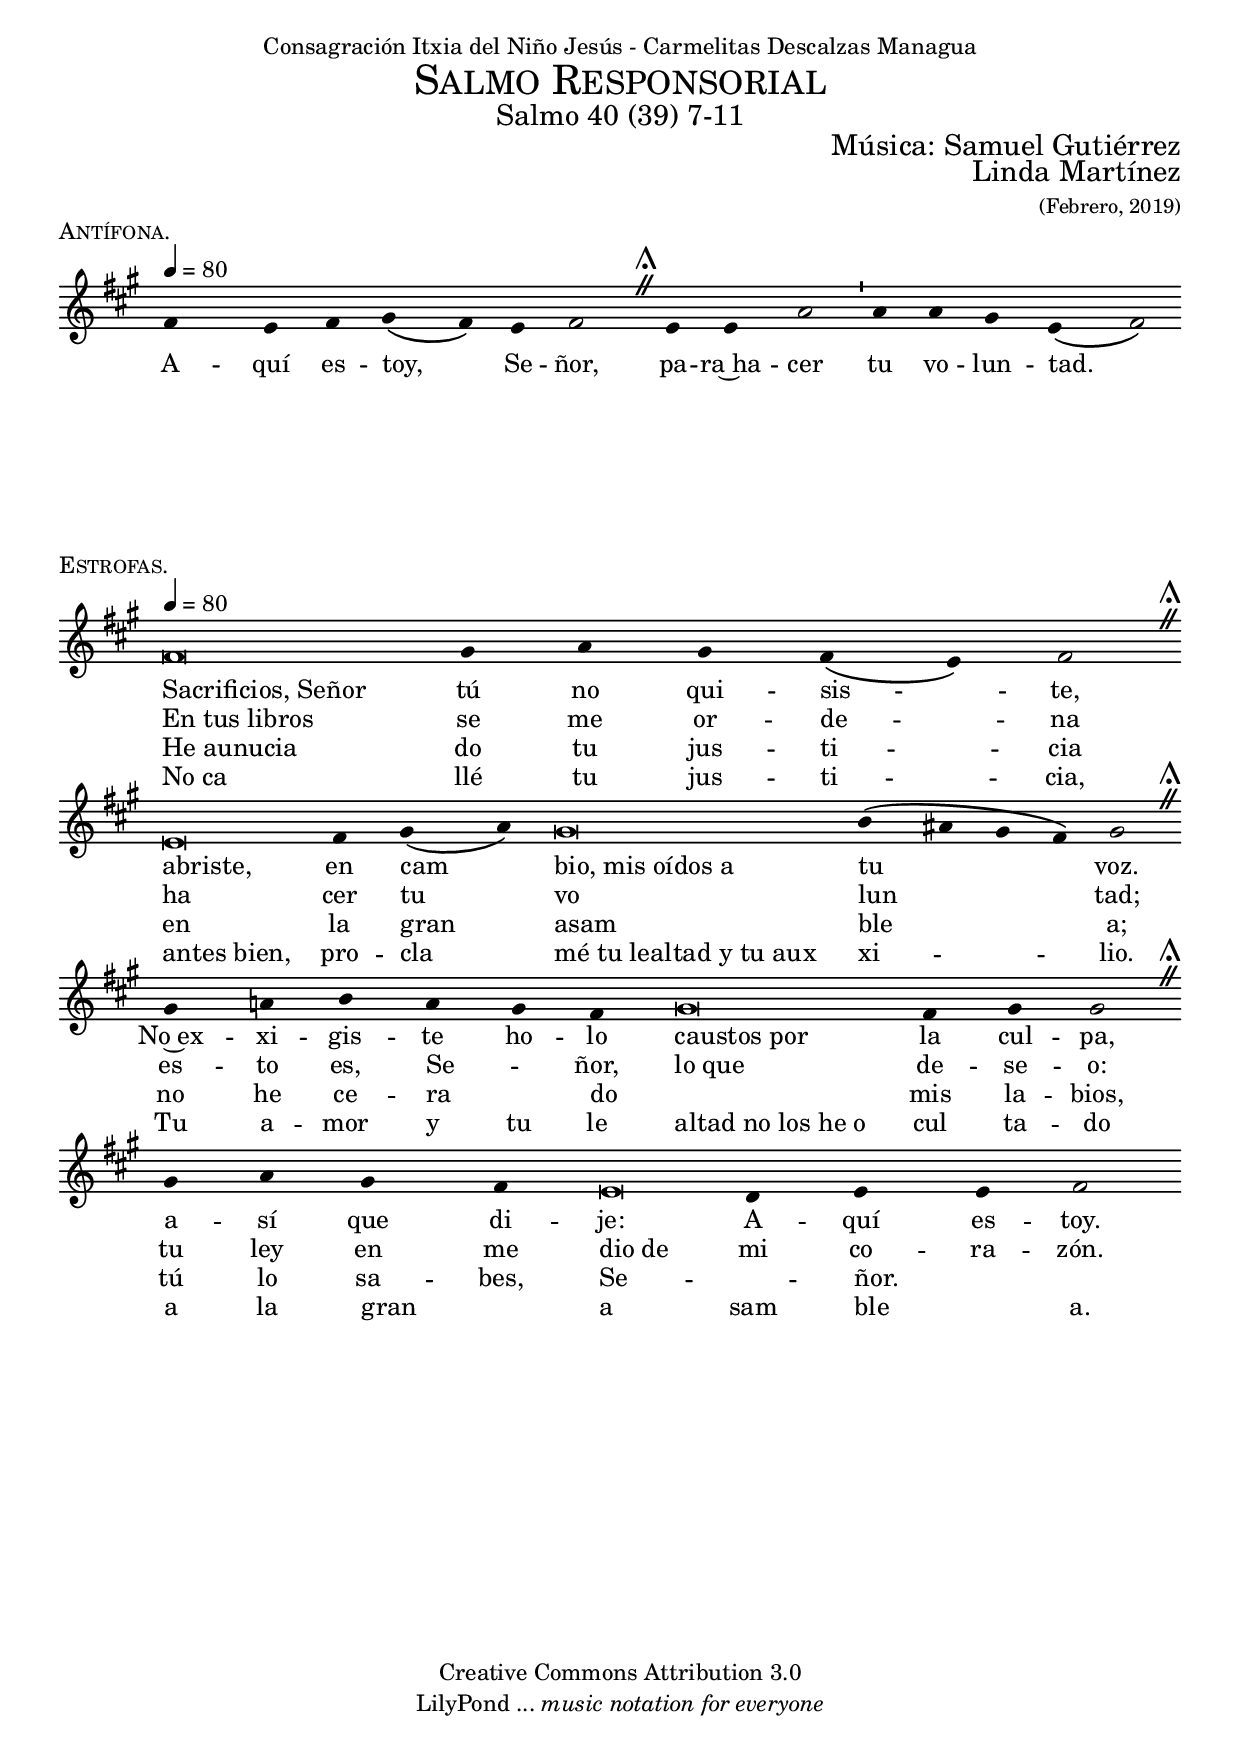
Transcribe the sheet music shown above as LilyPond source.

% ****************************************************************
%	Salmo responsorial - Melodia vaticana
%	by serach.sam@
% ****************************************************************
\language "espanol"
\version "2.19.82"

% --- includes
\include "gregorian.ly"

%#(set-global-staff-size 18.5)


% --- Cabecera
\markup { \fill-line { \center-column { \fontsize #5 \smallCaps "Salmo Responsorial" \fontsize #2 "Salmo 40 (39) 7-11" } } }
\markup { \fill-line { " " \fontsize #2 "Música: Samuel Gutiérrez"  } }
\markup { \fill-line { " " \right-column { \fontsize #2 "Linda Martínez" \small "(Febrero, 2019)" } } }
\header {
    dedication = "Consagración Itxia del Niño Jesús - Carmelitas Descalzas Managua"
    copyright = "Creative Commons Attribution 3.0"
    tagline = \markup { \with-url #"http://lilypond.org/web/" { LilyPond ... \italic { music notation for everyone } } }
    breakbefore = ##t
}

% --- Musica

% --- Antifona
melody_antifona = \relative do' {
  \tempo 4 = 80
  \key la \major
  \set Score.timing = ##f
  fas4 mi4 fas4 sols4( fas4) mi4 fas2 \divisioMaior
  mi4 mi4 la2 \divisioMinima la4 la4 sols4 mi4( fas2) \finalis \break
  s32
}
letter_antifona = \lyricmode {
  A -- quí es -- toy, Se -- ñor, pa -- ra~ha -- cer tu vo -- lun -- tad.
}
% --- acordes
harmony_antifona = \new ChordNames {
    \chordmode {
        \italianChords

    }
}

% --- Antifona
\score {
<<
    \new Voice = "antifona" <<
        \set Staff.midiInstrument = #"choir aahs"
        \melody_antifona
    >>
    \new Lyrics = "antifona" \lyricsto antifona \letter_antifona
>>
    \midi { }
    \layout {
      \context {
    \Staff \RemoveEmptyStaves
    % To use the setting globally, uncomment the following line:
    % \override VerticalAxisGroup.remove-first = ##t
  }
      \context {
        \Staff
        \remove "Time_signature_engraver"
        \remove "Bar_engraver"
        \hide Stem
      }
      \context {
        \Voice
        \override Stem.length = #0
      }
      \context {
        \Score
        barAlways = ##t
      }
    }
    \header {
      piece = \markup {\smallCaps "Antífona."}
    }
}


% --- Estrofa
melody_stanza = \relative do' {
  \tempo 4 = 80
  \key la \major
  \set Score.timing = ##f
  fas\breve sols4 la4 sols4 fas4( mi4) fas2 \divisioMaior \break
  mi\breve fas4 sols4( la4) sols\breve si4( las4 sols4 fas4) sols2 \divisioMaior \break
  sols4 la4 si4 la4 sols4 fas4 sols\breve fas4 sols4 sols2 \divisioMaior \break
  sols4 la4 sols4 fas4 mi\breve re4 mi4 mi4 fas2 \finalis \break
  s32-"R."
}
letter_stanza_uno = \lyricmode {
  \once \override LyricText.self-alignment-X = #LEFT
  "Sacrificios, Señor" tú no qui -- sis -- te,
  \once \override LyricText.self-alignment-X = #LEFT
  "abriste," en cam
  \once \override LyricText.self-alignment-X = #LEFT
  "bio, mis oídos a" tu voz.
  No~ex -- xi -- gis -- te ho -- lo
  \once \override LyricText.self-alignment-X = #LEFT
  "caustos por" la cul -- pa,
  a -- sí que di -- je: A -- quí es -- toy.
}

letter_stanza_dos = \lyricmode {
  \once \override LyricText.self-alignment-X = #LEFT
  "En tus libros" se me or -- de -- na
  \once \override LyricText.self-alignment-X = #LEFT
  "ha" cer tu
  \once \override LyricText.self-alignment-X = #LEFT
  "vo" lun tad;
  es -- to es, Se _ -- ñor,
  \once \override LyricText.self-alignment-X = #LEFT
  "lo que" de -- se -- o:
  tu ley en me
  \once \override LyricText.self-alignment-X = #LEFT
  "dio de" mi co -- ra -- zón.
}

letter_stanza_tres = \lyricmode {
  \once \override LyricText.self-alignment-X = #LEFT
  "He aunucia" do tu jus -- ti -- cia
  \once \override LyricText.self-alignment-X = #LEFT
  "en" la gran
  \once \override LyricText.self-alignment-X = #LEFT
  "asam" ble a;
  no he ce -- ra _ do
  \once \override LyricText.self-alignment-X = #LEFT
  _ mis la -- bios,
  tú lo sa -- bes,
  \once \override LyricText.self-alignment-X = #LEFT
  "Se" _ -- ñor. _
}

letter_stanza_cuatro = \lyricmode {
  \once \override LyricText.self-alignment-X = #LEFT
  "No ca" llé tu jus -- ti -- cia,
  \once \override LyricText.self-alignment-X = #LEFT
  "antes bien," pro -- cla
  \once \override LyricText.self-alignment-X = #LEFT
  "mé tu lealtad y tu aux" xi -- lio.
  Tu a -- mor y tu le
  \once \override LyricText.self-alignment-X = #LEFT
  "altad no los he o" cul ta -- do
  a la gran _
  \once \override LyricText.self-alignment-X = #LEFT
  "a" sam ble _ a.
}

% --- acordes
harmony_stanza = \new ChordNames {
  \chordmode {
    \italianChords
  }
}

% --- Estrofa
\score {
<<
    \new Voice = "stanza" <<
        \set Staff.midiInstrument = #"choir aahs"
        \melody_stanza
    >>
    \new Lyrics = "primera" \lyricsto stanza \letter_stanza_uno
    \new Lyrics = "segunda" \lyricsto stanza \letter_stanza_dos
    \new Lyrics = "tercera" \lyricsto stanza \letter_stanza_tres
    \new Lyrics = "cuarta" \lyricsto stanza \letter_stanza_cuatro
>>
    \midi { }
    \layout {
      ragged-right = ##f
      \context {
        \Staff
        \remove "Time_signature_engraver"
        \remove "Bar_engraver"
        \hide Stem
      }
      \context {
        \Voice
        \override Stem.length = #0
      }
      \context {
        \Score
        barAlways = ##t
      }
      \context {
        \Staff \RemoveEmptyStaves
        % To use the setting globally, uncomment the following line:
        % \override VerticalAxisGroup.remove-first = ##t
      }
    }
    \header {
      piece = \markup {\smallCaps "Estrofas."}
    }
}


% --- Papel
\paper{
  #(set-default-paper-size "letter")
}